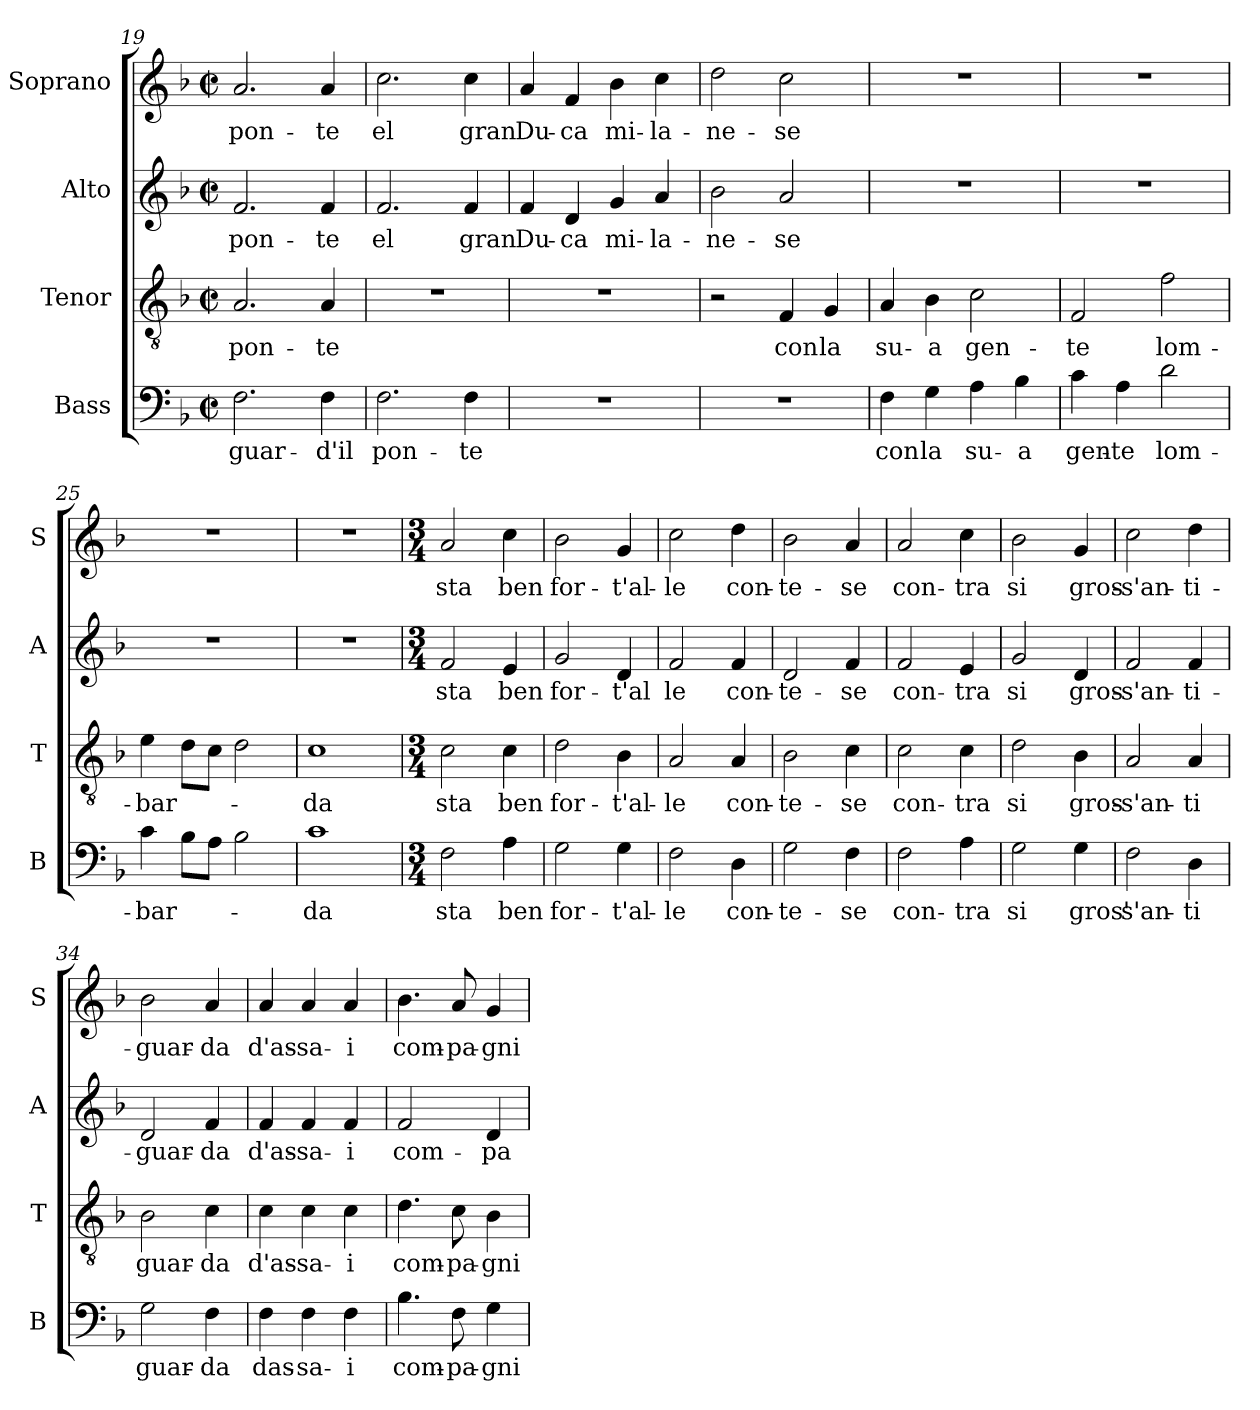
**kern	**text	**kern	**text	**kern	**text	**kern	**text
*part4	*part4	*part3	*part3	*part2	*part2	*part1	*part1
*staff4	*staff4	*staff3	*staff3	*staff2	*staff2	*staff1	*staff1
*I"Bass	*	*I"Tenor	*	*I"Alto	*	*I"Soprano	*
*I'B	*	*I'T	*	*I'A	*	*I'S	*
*clefF4	*	*clefGv2	*	*clefG2	*	*clefG2	*
*k[b-]	*	*k[b-]	*	*k[b-]	*	*k[b-]	*
*F:	*	*F:	*	*F:	*	*F:	*
*M2/2	*	*M2/2	*	*M2/2	*	*M2/2	*
*met(c|)	*	*met(c|)	*	*met(c|)	*	*met(c|)	*
=19	=19	=19	=19	=19	=19	=19	=19
2.F\	guar-	2.A/	pon-	2.f/	pon-	2.a/	pon-
4F\	-d'il	4A/	-te	4f/	-te	4a/	-te
=20	=20	=20	=20	=20	=20	=20	=20
2.F\	pon-	1r	.	2.f/	el	2.cc\	el
4F\	-te	.	.	4f/	gran	4cc\	gran
=21	=21	=21	=21	=21	=21	=21	=21
1r	.	1r	.	4f/	Du-	4a/	Du-
.	.	.	.	4d/	-ca	4f/	-ca
.	.	.	.	4g/	mi-	4b-\	mi-
.	.	.	.	4a/	-la-	4cc\	-la-
!!LO:PB:g=z
=22	=22	=22	=22	=22	=22	=22	=22
1r	.	2r	.	2b-\	-ne-	2dd\	-ne-
.	.	4F/	con	2a/	-se	2cc\	-se
.	.	4G/	la	.	.	.	.
=23	=23	=23	=23	=23	=23	=23	=23
4F\	con	4A/	su-	1r	.	1r	.
4G\	la	4B-\	-a	.	.	.	.
4A\	su-	2c\	gen-	.	.	.	.
4B-\	-a	.	.	.	.	.	.
=24	=24	=24	=24	=24	=24	=24	=24
4c\	gen-	2F/	-te	1r	.	1r	.
4A\	-te	.	.	.	.	.	.
2d\	lom-	2f\	lom-	.	.	.	.
=25	=25	=25	=25	=25	=25	=25	=25
4c\	-bar-	4e\	-bar-	1r	.	1r	.
8B-\L	.	8d\L	.	.	.	.	.
8A\J	.	8c\J	.	.	.	.	.
2B-\	.	2d\	.	.	.	.	.
=26	=26	=26	=26	=26	=26	=26	=26
1c	-da	1c	-da	1r	.	1r	.
=27	=27	=27	=27	=27	=27	=27	=27
*M3/4	*	*M3/4	*	*M3/4	*	*M3/4	*
2F\	sta	2c\	sta	2f/	sta	2a/	sta
4A\	ben	4c\	ben	4e/	ben	4cc\	ben
=28	=28	=28	=28	=28	=28	=28	=28
2G\	for-	2d\	for-	2g/	for-	2b-\	for-
4G\	-t'al-	4B-\	-t'al-	4d/	-t'al	4g/	-t'al-
!!LO:LB:g=z
=29	=29	=29	=29	=29	=29	=29	=29
2F\	-le	2A/	-le	2f/	le	2cc\	-le
4D\	con-	4A/	con-	4f/	con-	4dd\	con-
=30	=30	=30	=30	=30	=30	=30	=30
2G\	-te-	2B-\	-te-	2d/	-te-	2b-\	-te-
4F\	-se	4c\	-se	4f/	-se	4a/	-se
=31	=31	=31	=31	=31	=31	=31	=31
2F\	con-	2c\	con-	2f/	con-	2a/	con-
4A\	-tra	4c\	-tra	4e/	-tra	4cc\	-tra
=32	=32	=32	=32	=32	=32	=32	=32
2G\	si	2d\	si	2g/	si	2b-\	si
4G\	gros'	4B-\	gros-	4d/	gros-	4g/	gros-
=33	=33	=33	=33	=33	=33	=33	=33
2F\	s'an-	2A/	-s'an-	2f/	-s'an-	2cc\	-s'an-
4D\	-ti	4A/	-ti	4f/	-ti-	4dd\	-ti-
=34	=34	=34	=34	=34	=34	=34	=34
2G\	guar-	2B-\	guar-	2d/	-guar-	2b-\	-guar-
4F\	-da	4c\	-da	4f/	-da	4a/	-da
=35	=35	=35	=35	=35	=35	=35	=35
4F\	das-	4c\	d'as-	4f/	d'as-	4a/	d'as-
4F\	-sa-	4c\	-sa-	4f/	-sa-	4a/	-sa-
4F\	-i	4c\	-i	4f/	-i	4a/	-i
!!LO:LB:g=z
=36	=36	=36	=36	=36	=36	=36	=36
4.B-\	com-	4.d\	com-	2f/	com-	4.b-\	com-
8F\	-pa-	8c\	-pa-	.	.	8a/	-pa-
4G\	-gni-	4B-\	-gni-	4d/	-pa-	4g/	-gni-
=	=	=	=	=	=	=	=
*-	*-	*-	*-	*-	*-	*-	*-
